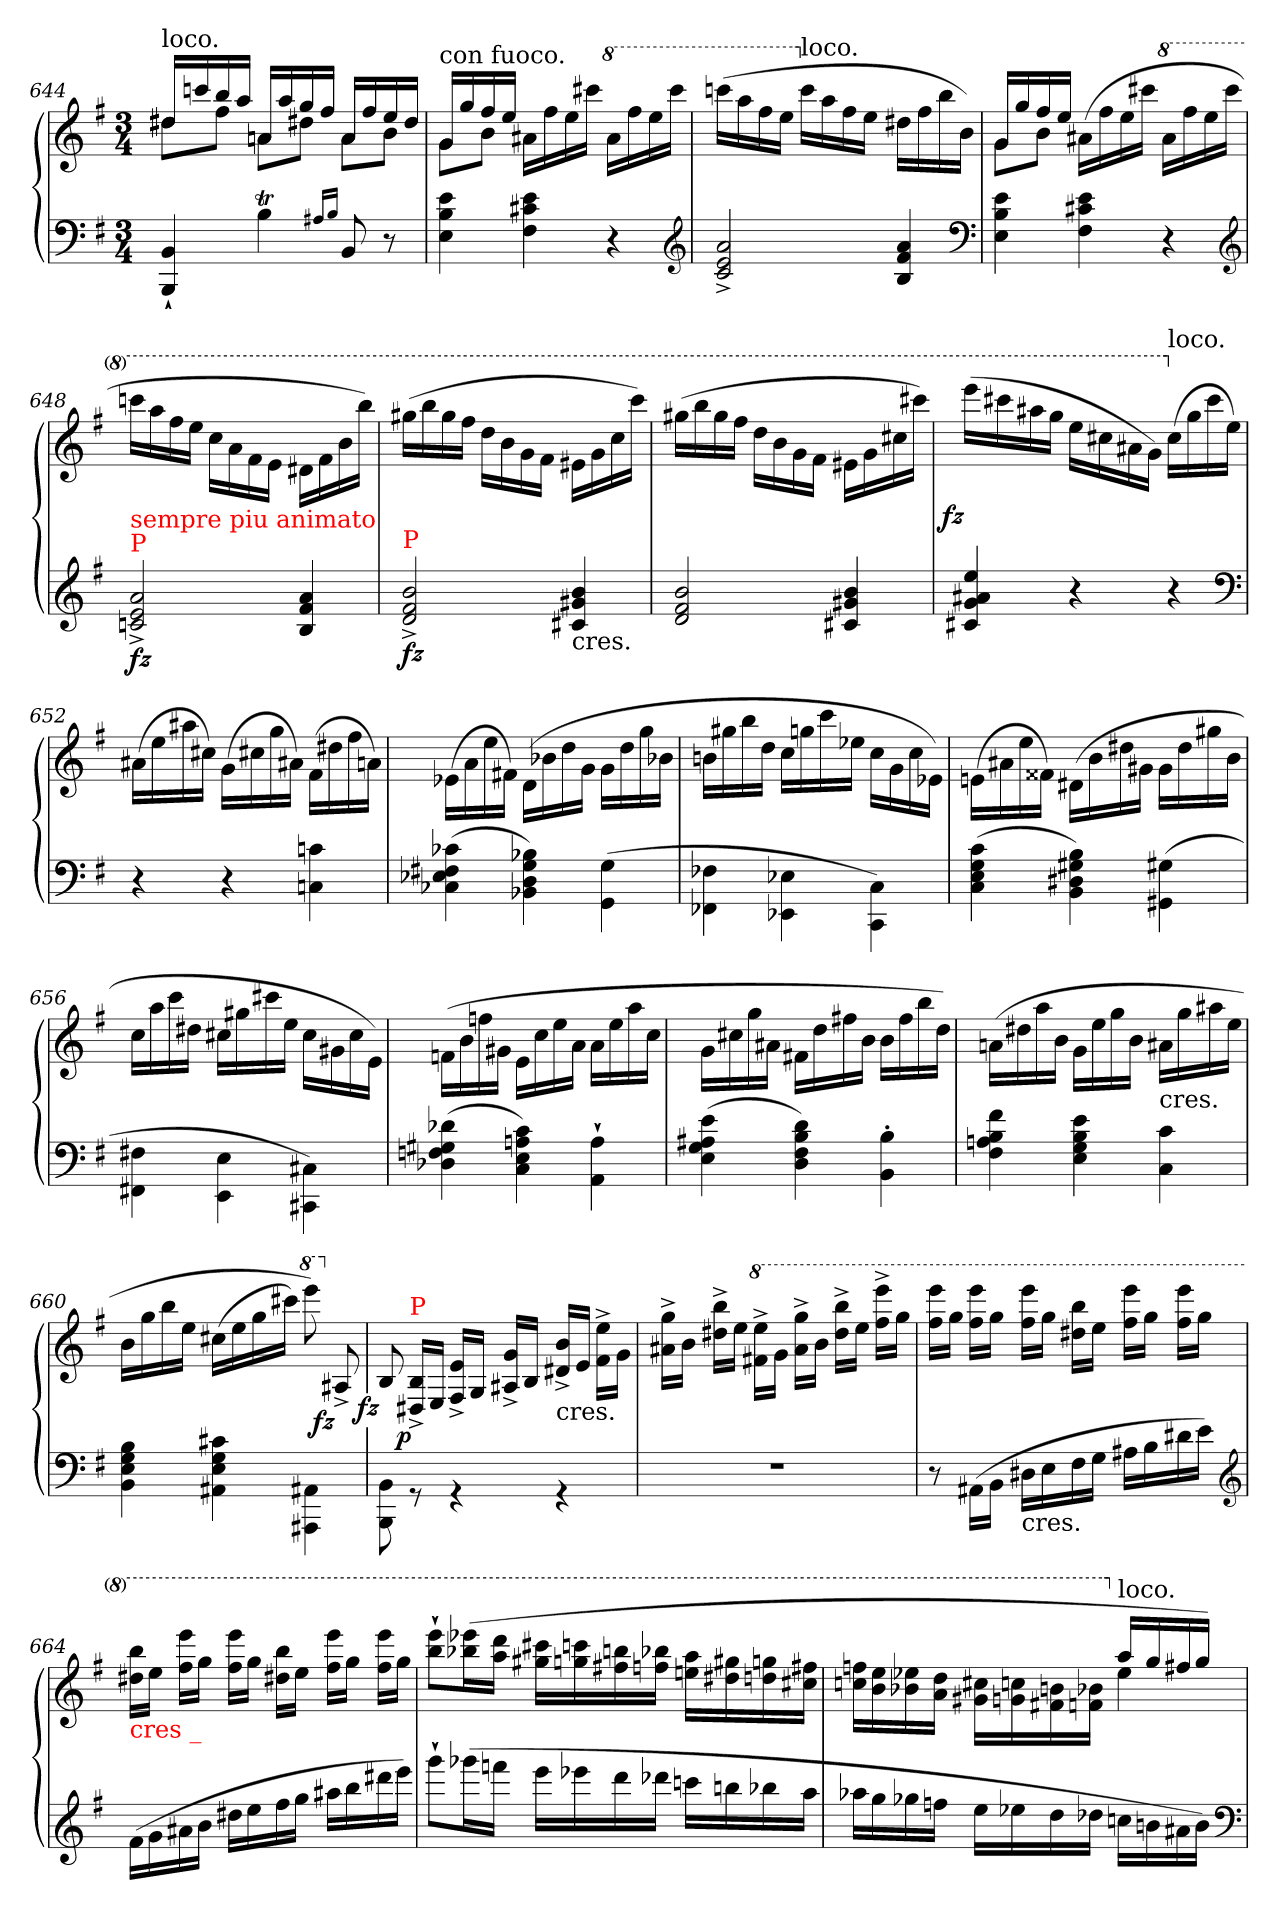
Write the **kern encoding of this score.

**kern	**kern	**dynam
*part1	*part1	*part1
*staff2	*staff1	*staff1/2
*clefF4	*clefG2	*
*k[f#]	*k[f#]	*
*M3/4	*M3/4	*
=644	=644	=644
*	*^	*
!	!LO:TX:a:t=loco.	!	!
4BB`< 4BBB`<	16dd#XLL	8dd#XL	.
.	16cccn	.	.
.	16bb	8ff#J	.
.	16aaJJ	.	.
4Bt	16anLL	8anL	.
.	16aa	.	.
.	16gg	8dd#XJ	.
.	16ff#JJ	.	.
16qqA#XTTT/LL	.	.	.
16qqB/JJ	.	.	.
8BB	16aLL	8aL	.
.	16ff#	.	.
8r	16ee	8bJ	.
.	16dd#JJ	.	.
=645	=645	=645	=645
!	!LO:TX:a:t=con fuoco.	!	!
4e 4B 4E	16gLL	8gL	.
.	16gg	.	.
.	16ff#	8bJ	.
.	16eeJJ	.	.
4e 4c#X 4F#	16a#XLL	2ryy	.
.	16ff#	.	.
.	16ee	.	.
.	16ccc#XJJ	.	.
*	*8va	*	*
4r	16aa#LL	.	.
.	16fff#	.	.
.	16eee	.	.
.	16cccc#JJ	.	.
*	*v	*v	*
*clefG2	*	*
=646	=646	=646
2a^> 2e^> 2c^>	(>16ccccnLL	.
.	16aaa	.
.	16fff#	.
.	16eeeJJ	.
*	*X8va	*
!	!LO:TX:a:t=loco.	!
.	16cccLL	.
.	16aa	.
.	16ff#	.
.	16eeJJ	.
4a 4f# 4B	16dd#XLL	.
.	16ff#	.
.	16bb	.
.	16bJJ)	.
*clefF4	*	*
=647	=647	=647
*	*^	*
4e 4B 4E	16gLL	8gL	.
.	16gg	.	.
.	16ff#	8bJ	.
.	16eeJJ	.	.
4e 4c#X 4F#	(>16a#XLL	2ryy	.
.	16ff#	.	.
.	16ee	.	.
.	16ccc#XJJ	.	.
*	*8va	*	*
4r	16aa#LL	.	.
.	16fff#	.	.
.	16eee	.	.
.	16cccc#JJ	.	.
*	*v	*v	*
*clefG2	*	*
=648	=648	=648
!	!LO:TX:b:color=red:t=sempre piu animato	!
!LO:TX:a:color=red:t=P	!	!
!	!	!LO:DY:b=2
2a^> 2e^> 2cn^>	16ccccnLL	fz
.	16aaa	.
.	16fff#	.
.	16eeeJJ	.
.	16ccc\LL	.
.	16aa\	.
.	16ff#\	.
.	16ee\JJ	.
4a 4f# 4B	16dd#X\LL	.
.	16ff#	.
.	16bb	.
.	16bbbJJ)	.
=649	=649	=649
!LO:TX:a:color=red:t=P	!	!
!	!	!LO:DY:b=2
2b^> 2f#^> 2d^>	(>16ggg#XLL	fz
.	16bbb	.
.	16ggg#	.
.	16fff#JJ	.
.	16ddd\LL	.
.	16bb	.
.	16gg	.
.	16ff#JJ	.
!LO:TX:b:t=cres.	!	!
4b 4g#X 4c#X	16ee#XLL	.
.	16gg	.
.	16ccc	.
.	16ccccJJ)	.
=650	=650	=650
2b 2f# 2d	(>16ggg#XLL	.
.	16bbb	.
.	16ggg#	.
.	16fff#JJ	.
.	16ddd\LL	.
.	16bb	.
.	16gg	.
.	16ff#JJ	.
4b 4g#X 4c#X	16ee#XLL	.
.	16gg	.
.	16ccc#X	.
.	16cccc#jJJ)	.
=651	=651	=651
!	!	!LO:DY:rj
4ee 4a#X 4g 4c#X	(>16eeeeLL	fz
.	16cccc#X	.
.	16aaa#X	.
.	16gggJJ	.
4r	16eeeLL	.
.	16ccc#X	.
.	16aa#X	.
.	16ggJJ)	.
*	*X8va	*
!	!LO:TX:a:t=loco.	!
4r	(>16cc#LL	.
.	16gg	.
.	16ccc#	.
.	16eeJJ)	.
*clefF4	*	*
=652	=652	=652
4r	(>16a#XLL	.
.	16ee	.
.	16aa#X	.
.	16cc#XJJ)	.
4r	(>16gLL	.
.	16cc#X	.
.	16gg	.
.	16a#XJJ)	.
4cn 4Cn	(>16f#LL	.
.	16dd#X	.
.	16ff#	.
.	16anJJ)	.
=653	=653	=653
(>4c-X 4F#X 4E-X 4C-X	(>16e-X\LL	.
.	16a	.
.	16ee	.
.	16f#XJJ)	.
4B-X 4G 4D 4BB-X)	(>16d\LL	.
.	16b-X	.
.	16dd	.
.	16gJJ	.
(>4G\ 4GG\	16gLL	.
.	16dd	.
.	16gg	.
.	16b-XJJ	.
=654	=654	=654
4F-X\ 4FF-X\	16bnLL	.
.	16gg#X	.
.	16bb	.
.	16ddJJ	.
4E-X\ 4EE-X\	16ccLL	.
.	16ggn	.
.	16ccc	.
.	16ee-XJJ	.
4C\ 4CC\)	16cc\LL	.
.	16g	.
.	16cc	.
.	16e-XJJ)	.
=655	=655	=655
(>4c 4G 4E 4C	(>16en\LL	.
.	16a#X	.
.	16ee	.
.	16f##XJJ)	.
4B 4G#X 4D#X 4BB)	(>16d#X\LL	.
.	16b	.
.	16dd#X	.
.	16g#XJJ	.
(>4G#X\ 4GG#X\	16g#LL	.
.	16dd#	.
.	16gg#j	.
.	16bJJ	.
=656	=656	=656
4F#X\ 4FF#X\	16ccLL	.
.	16aa	.
.	16ccc	.
.	16dd#XJJ	.
4E\ 4EE\	16cc#XLL	.
.	16gg#X	.
.	16ccc#j	.
.	16eeJJ	.
4C#X\ 4CC#X\)	16cc#\LL	.
.	16g#j	.
.	16cc#	.
.	16eJJ)	.
=657	=657	=657
(>4d-X 4G#X 4Fn 4D-X	(>16fn\LL	.
.	16b	.
.	16ffn	.
.	16g#XJJ	.
4c 4An 4E 4C)	16e\LL	.
.	16cc	.
.	16ee	.
.	16aJJ	.
4A`> 4AA`>	16a\LL	.
.	16ee	.
.	16aa	.
.	16ccJJ	.
=658	=658	=658
(>4e 4A#X 4G 4E	16gLL	.
.	16cc#X	.
.	16gg	.
.	16a#XJJ	.
4d 4B 4F# 4D)	16f#XLL	.
.	16dd	.
.	16ff#X	.
.	16bJJ	.
4B'> 4BB'>	16bLL	.
.	16ff#	.
.	16bb	.
.	16ddJJ)	.
=659	=659	=659
4f# 4B 4An 4F#	(>16anLL	.
.	16dd#X	.
.	16aa	.
.	16bJJ	.
4e 4B 4G 4E	16gLL	.
.	16ee	.
.	16gg	.
.	16bJJ	.
!	!LO:TX:c:t=cres.	!
4c 4C	16a#XLL	.
.	16gg	.
.	16aa#j	.
.	16eeJJ	.
=660	=660	=660
4B 4G 4E 4BB	16bLL	.
.	16gg	.
.	16bb	.
.	16eeJJ	.
4c#X 4G 4E 4AA#X	(>16cc#XLL	.
.	16ee	.
.	16gg	.
.	16ccc#jJJ)	.
*	*8va	*
4AA#X\ 4AAA#X\	8eeee)	.
*	*X8va	*
!	!	!LO:DY:rj
.	8A#X^>/	fz
=661	=661	=661
!	!	!LO:DY:rj
8BB\ 8BBB\	8B/	fz
!	!LO:TX:a:color=red:t=P	!
!	!	!LO:DY:rj
8rGG	16B^>/ 16D#X^>/LL	p
.	16E/JJ	.
4rGG	16e^>/ 16F#^>/LL	.
.	16G/JJ	.
.	16g^> 16A#X^>LL	.
.	16B/JJ	.
!	!LO:TX:c:t=cres.	!
4rGG	16b^> 16d#X^>LL	.
.	16eJJ	.
.	16ee^> 16f#^>LL	.
.	16gJJ	.
=662	=662	=662
2.rF	16gg^> 16a#X^>LL	.
.	16bJJ	.
.	16bb^> 16dd#X^>LL	.
.	16eeJJ	.
*	*8va	*
.	16eee^>\ 16ff#X^>\LL	.
.	16ggJJ	.
.	16ggg^> 16aa#^>LL	.
.	16bbJJ	.
.	16bbb^> 16ddd#^>LL	.
.	16eeeJJ	.
.	16eeee^> 16fff#^>LL	.
.	16gggJJ	.
=663	=663	=663
8r	16eeee 16fff#LL	.
.	16gggJJ	.
(>16AA#X\LL	16eeee 16fff#LL	.
16BBJJ	16gggJJ	.
!LO:TX:b:t=cres.	!	!
16D#XLL	16eeee 16fff#LL	.
16E	16gggJJ	.
16F#	16bbb 16ddd#XLL	.
16GJJ	16eeeJJ	.
16A#XLL	16eeee 16fff#LL	.
16B	16gggJJ	.
16d#X	16eeee 16fff#LL	.
16eJJ)	16gggJJ	.
*clefG2	*	*
=664	=664	=664
!	!LO:TX:b:color=red:t=cres _	!
(>16f#\LL	16bbb 16ddd#XLL	.
16g	16eeeJJ	.
16a#X	16eeee 16fff#LL	.
16bJJ	16gggJJ	.
16dd#XLL	16eeee 16fff#LL	.
16ee	16gggJJ	.
16ff#	16bbb 16ddd#XLL	.
16ggJJ	16eeeJJ	.
16aa#XLL	16eeee 16fff#LL	.
16bb	16gggJJ	.
16ddd#X	16eeee 16fff#LL	.
16eeeJJ)	16gggJJ	.
=665	=665	=665
8ggg`>L	8eeee`> 8bbb`>L	.
(>16ggg-XL	(>16eeee-X 16bbb-XL	.
16fffnJJ	16dddd 16aaaJJ	.
16eeeLL	16cccc#X 16ggg#XLL	.
16eee-X	16ccccn 16gggn	.
16ddd	16bbbn 16fff#X	.
16ddd-XJJ	16bbb-X 16fffnJJ	.
16cccnLL	16aaa 16eeenjLL	.
16bbn	16ggg#X 16ddd#X	.
16bb-X	16gggn 16dddn	.
16aaJJ	16fff#X 16ccc#XJJ	.
=666	=666	=666
*	*^	*
16aa-XLL	16fffn 16cccnLL	2ryy	.
16gg	16eee 16bb	.	.
16gg-X	16eee-X 16bb-X	.	.
16ffnJJ	16ddd 16aaJJ	.	.
16eeLL	16ccc#X\ 16gg#X\LL	.	.
16ee-X	16cccn 16ggn	.	.
16dd	16bbn 16ff#X	.	.
16dd-XJJ	16bb-X 16ffnJJ	.	.
*	*X8va	*	*
!	!LO:TX:a:t=loco.	!	!
16ccnLL	16aaLL	4ee-	.
16bn	16gg	.	.
16a#X	16ff#X	.	.
16bJJ)	16ggJJ)	.	.
*	*v	*v	*
*clefF4	*	*
=	=	=
*-	*-	*-
